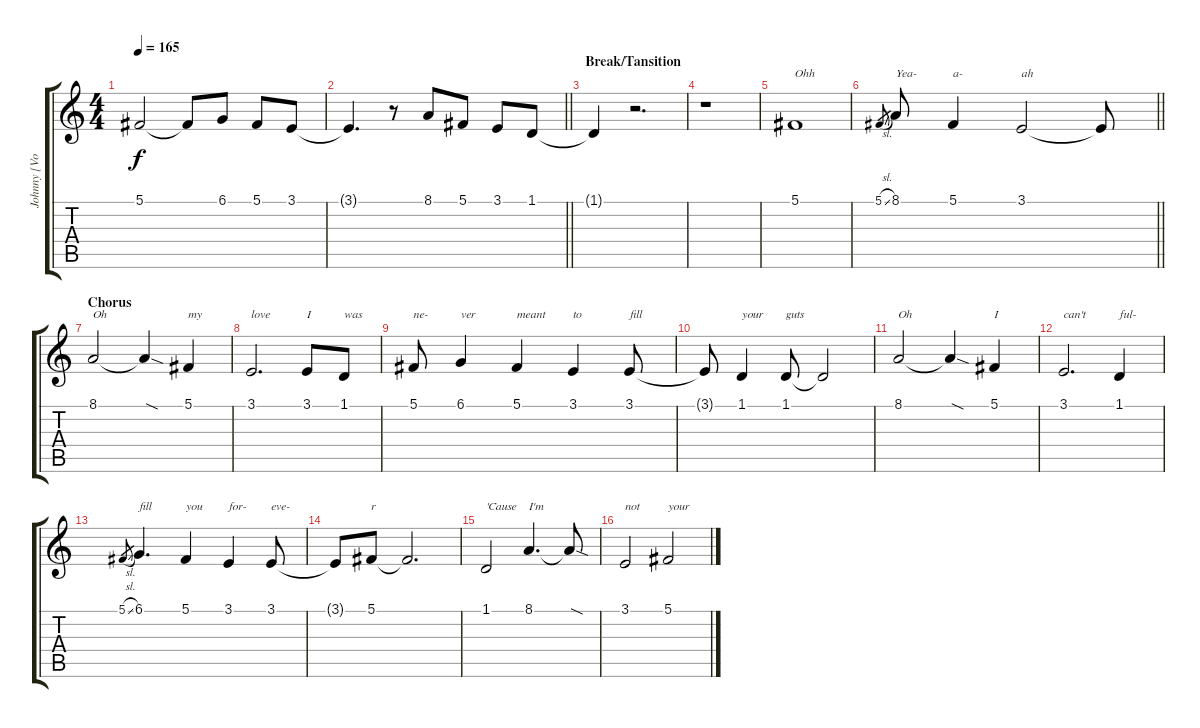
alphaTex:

\track ("Johnny [Vox]" "Johnny [Vo") {instrument lead2sawtooth}
\staff {score tabs}
\tuning (Db4 Ab3 E3 B2 Gb2 B1) {hide}
\ts (4 4)
\tempo 165
\clef g2
\ks c
5.1.2{dy f} 5.1{t}.8 6.1.8 5.1.8 3.1.8 |
\barLineRight lightlight
3.1{t}.4{d} r.8 8.1.8 5.1.8 3.1.8 1.1.8 |
\section ("" "Break/Tansition")
1.1{t}.4 r.2{d} |
r.1 |
5.1.1{txt "Ohh"} |
\barLineRight lightlight
5.1{sl}.8{gr} 8.1.8{txt "Yea-"} 5.1.4{txt "a-"} 3.1.2{txt "ah"} 3.1{t}.8 |
\section ("" "Chorus")
8.1.2{txt "Oh"} 8.1{sod t}.4 5.1.4{txt "my"} |
3.1.2{d txt "love"} 3.1.8{txt "I"} 1.1.8{txt "was"} |
5.1.8{txt "ne-"} 6.1.4{txt "ver"} 5.1.4{txt "meant"} 3.1.4{txt "to"} 3.1.8{txt "fill"} |
3.1{t}.8 1.1.4{txt "your"} 1.1.8{txt "guts"} 1.1{t}.2 |
8.1.2{txt "Oh"} 8.1{sod t}.4 5.1.4{txt "I"} |
3.1.2{d txt "can't"} 1.1.4{txt "ful-"} |
5.1{sl}.8{gr} 6.1.4{d txt "fill"} 5.1.4{txt "you"} 3.1.4{txt "for-"} 3.1.8{txt "eve-"} |
3.1{t}.8 5.1.8{txt "r"} 5.1{t}.2{d} |
1.1.2{txt "'Cause"} 8.1.4{d txt "I'm"} 8.1{sod t}.8 |
3.1.2{txt "not"} 5.1.2{txt "your"}
